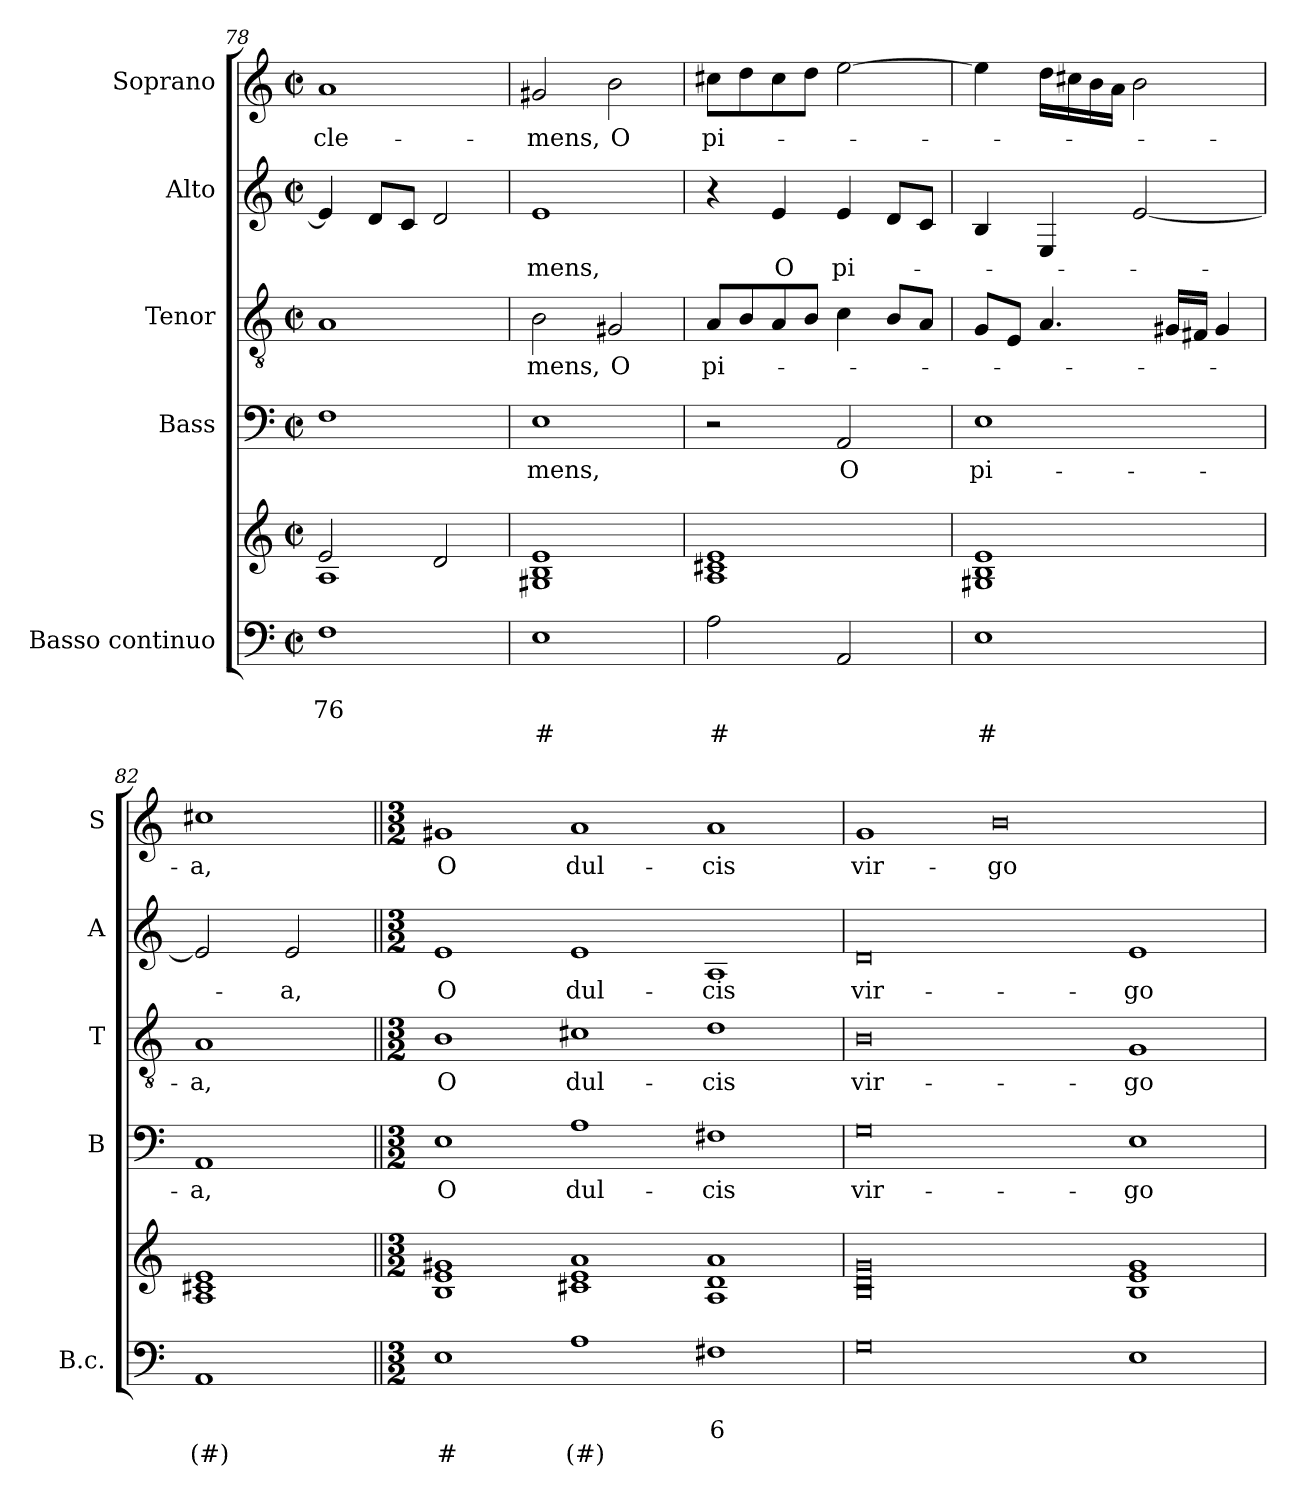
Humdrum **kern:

**kern	**text	**text	**text	**kern	**kern	**text	**kern	**text	**kern	**text	**kern	**text
*part5	*part5	*part5	*part5	*part5	*part4	*part4	*part3	*part3	*part2	*part2	*part1	*part1
*staff6	*staff6	*staff6	*staff6	*staff5	*staff4	*staff4	*staff3	*staff3	*staff2	*staff2	*staff1	*staff1
*I"Basso continuo	*	*	*	*	*I"Bass	*	*I"Tenor	*	*I"Alto	*	*I"Soprano	*
*I'B.c.	*	*	*	*	*I'B	*	*I'T	*	*I'A	*	*I'S	*
*clefF4	*	*	*	*clefG2	*clefF4	*	*clefGv2	*	*clefG2	*	*clefG2	*
*k[]	*	*	*	*k[]	*k[]	*	*k[]	*	*k[]	*	*k[]	*
*C:	*	*	*	*C:	*C:	*	*C:	*	*C:	*	*C:	*
*M2/2	*	*	*	*M2/2	*M2/2	*	*M2/2	*	*M2/2	*	*M2/2	*
*met(c|)	*	*	*	*met(c|)	*met(c|)	*	*met(c|)	*	*met(c|)	*	*met(c|)	*
=78	=78	=78	=78	=78	=78	=78	=78	=78	=78	=78	=78	=78
!	!	!LO:LY:b	!	!	!	!	!	!	!	!	!	!
*	*	*	*	*^	*	*	*	*	*	*	*	*
!	!	!	!	!	!	!	!	!	!	!	!	!	!LO:LY:b
1F	.	76	.	2e!/	1A!	1F	.	1A	.	4e/]	.	1a	cle-
.	.	.	.	.	.	.	.	.	.	8d/L	.	.	.
.	.	.	.	.	.	.	.	.	.	8c/J	.	.	.
.	.	.	.	2d!/	.	.	.	.	.	2d/	.	.	.
*	*	*	*	*v	*v	*	*	*	*	*	*	*	*
=79	=79	=79	=79	=79	=79	=79	=79	=79	=79	=79	=79	=79
!	!	!	!LO:LY:b	!	!	!	!	!	!	!	!	!
!	!	!	!	!	!	!LO:LY:b	!	!	!	!	!	!
!	!	!	!	!	!	!	!	!LO:LY:b	!	!	!	!
!	!	!	!	!	!	!	!	!	!	!LO:LY:b	!	!
!	!	!	!	!	!	!	!	!	!	!	!	!LO:LY:b
1E	.	.	#	1G#X! 1B! 1e!	1E	-mens,	2B\	-mens,	1e	-mens,	2g#X/	-mens,
!	!	!	!	!	!	!	!	!LO:LY:b	!	!	!	!
!	!	!	!	!	!	!	!	!	!	!	!	!LO:LY:b
.	.	.	.	.	.	.	2G#X/	O	.	.	2b\	O
=80	=80	=80	=80	=80	=80	=80	=80	=80	=80	=80	=80	=80
!	!	!	!LO:LY:b	!	!	!	!	!	!	!	!	!
!	!	!	!	!	!	!	!	!LO:LY:b	!	!	!	!
!	!	!	!	!	!	!	!	!	!	!	!	!LO:LY:b
2A\	.	.	#	1A! 1c#X! 1e!	2r	.	8A/L	pi-	4r	.	8cc#X\L	pi-
.	.	.	.	.	.	.	8B/	.	.	.	8dd\	.
!	!	!	!	!	!	!	!	!	!	!LO:LY:b	!	!
.	.	.	.	.	.	.	8A/	.	4e/	O	8cc#\	.
.	.	.	.	.	.	.	8B/J	.	.	.	8dd\J	.
!	!	!	!	!	!	!LO:LY:b	!	!	!	!	!	!
!	!	!	!	!	!	!	!	!	!	!LO:LY:b	!	!
2AA/	.	.	.	.	2AA/	O	4c\	.	4e/	pi-	[2ee\	.
.	.	.	.	.	.	.	8B/L	.	8d/L	.	.	.
.	.	.	.	.	.	.	8A/J	.	8c/J	.	.	.
!!LO:PB:g=z
=81	=81	=81	=81	=81	=81	=81	=81	=81	=81	=81	=81	=81
!	!	!	!LO:LY:b	!	!	!	!	!	!	!	!	!
!	!	!	!	!	!	!LO:LY:b	!	!	!	!	!	!
1E	.	.	#	1G#X! 1B! 1e!	1E	pi-	8G/L	.	4B/	.	4ee\]	.
.	.	.	.	.	.	.	8E/J	.	.	.	.	.
.	.	.	.	.	.	.	4.A/	.	4E/	.	16dd\LL	.
.	.	.	.	.	.	.	.	.	.	.	16cc#X\	.
.	.	.	.	.	.	.	.	.	.	.	16b\	.
.	.	.	.	.	.	.	.	.	.	.	16a\JJ	.
.	.	.	.	.	.	.	.	.	[2e/	.	2b\	.
.	.	.	.	.	.	.	16G#X/LL	.	.	.	.	.
.	.	.	.	.	.	.	16F#X/JJ	.	.	.	.	.
.	.	.	.	.	.	.	4G#/	.	.	.	.	.
=82	=82	=82	=82	=82	=82	=82	=82	=82	=82	=82	=82	=82
!	!	!	!LO:LY:b	!	!	!	!	!	!	!	!	!
!	!	!	!	!	!	!LO:LY:b	!	!	!	!	!	!
!	!	!	!	!	!	!	!	!LO:LY:b	!	!	!	!
!	!	!	!	!	!	!	!	!	!	!	!	!LO:LY:b
1AA	.	.	(#)	1A! 1c#X! 1e!	1AA	-a,	1A	-a,	2e/]	.	1cc#X	-a,
!	!	!	!	!	!	!	!	!	!	!LO:LY:b	!	!
.	.	.	.	.	.	.	.	.	2e/	-a,	.	.
=83||	=83||	=83||	=83||	=83||	=83||	=83||	=83||	=83||	=83||	=83||	=83||	=83||
*M3/2	*	*	*	*M3/2	*M3/2	*	*M3/2	*	*M3/2	*	*M3/2	*
!	!	!	!LO:LY:b	!	!	!	!	!	!	!	!	!
!	!	!	!	!	!	!LO:LY:b	!	!	!	!	!	!
!	!	!	!	!	!	!	!	!LO:LY:b	!	!	!	!
!	!	!	!	!	!	!	!	!	!	!LO:LY:b	!	!
!	!	!	!	!	!	!	!	!	!	!	!	!LO:LY:b
1E	.	.	#	1B! 1e! 1g#X!	1E	O	1B	O	1e	O	1g#X	O
!	!	!	!LO:LY:b	!	!	!	!	!	!	!	!	!
!	!	!	!	!	!	!LO:LY:b	!	!	!	!	!	!
!	!	!	!	!	!	!	!	!LO:LY:b	!	!	!	!
!	!	!	!	!	!	!	!	!	!	!LO:LY:b	!	!
!	!	!	!	!	!	!	!	!	!	!	!	!LO:LY:b
1A	.	.	(#)	1c#X! 1e! 1a!	1A	dul-	1c#X	dul-	1e	dul-	1a	dul-
!	!	!LO:LY:b	!	!	!	!	!	!	!	!	!	!
!	!	!	!	!	!	!LO:LY:b	!	!	!	!	!	!
!	!	!	!	!	!	!	!	!LO:LY:b	!	!	!	!
!	!	!	!	!	!	!	!	!	!	!LO:LY:b	!	!
!	!	!	!	!	!	!	!	!	!	!	!	!LO:LY:b
1F#X	.	6	.	1A! 1d! 1a!	1F#X	-cis	1d	-cis	1A	-cis	1a	-cis
=84	=84	=84	=84	=84	=84	=84	=84	=84	=84	=84	=84	=84
!	!	!	!	!	!	!LO:LY:b	!	!	!	!	!	!
!	!	!	!	!	!	!	!	!LO:LY:b	!	!	!	!
!	!	!	!	!	!	!	!	!	!	!LO:LY:b	!	!
!	!	!	!	!	!	!	!	!	!	!	!	!LO:LY:b
0G	.	.	.	0B! 0d! 0g!	0G	vir-	0B	vir-	0d	vir-	1g	vir-
!	!	!	!	!	!	!	!	!	!	!	!	!LO:LY:b
.	.	.	.	.	.	.	.	.	.	.	0b	-go
!	!	!	!	!	!	!LO:LY:b	!	!	!	!	!	!
!	!	!	!	!	!	!	!	!LO:LY:b	!	!	!	!
!	!	!	!	!	!	!	!	!	!	!LO:LY:b	!	!
1E	.	.	.	1B! 1e! 1g!	1E	-go	1G	-go	1e	-go	.	.
=	=	=	=	=	=	=	=	=	=	=	=	=
*-	*-	*-	*-	*-	*-	*-	*-	*-	*-	*-	*-	*-
